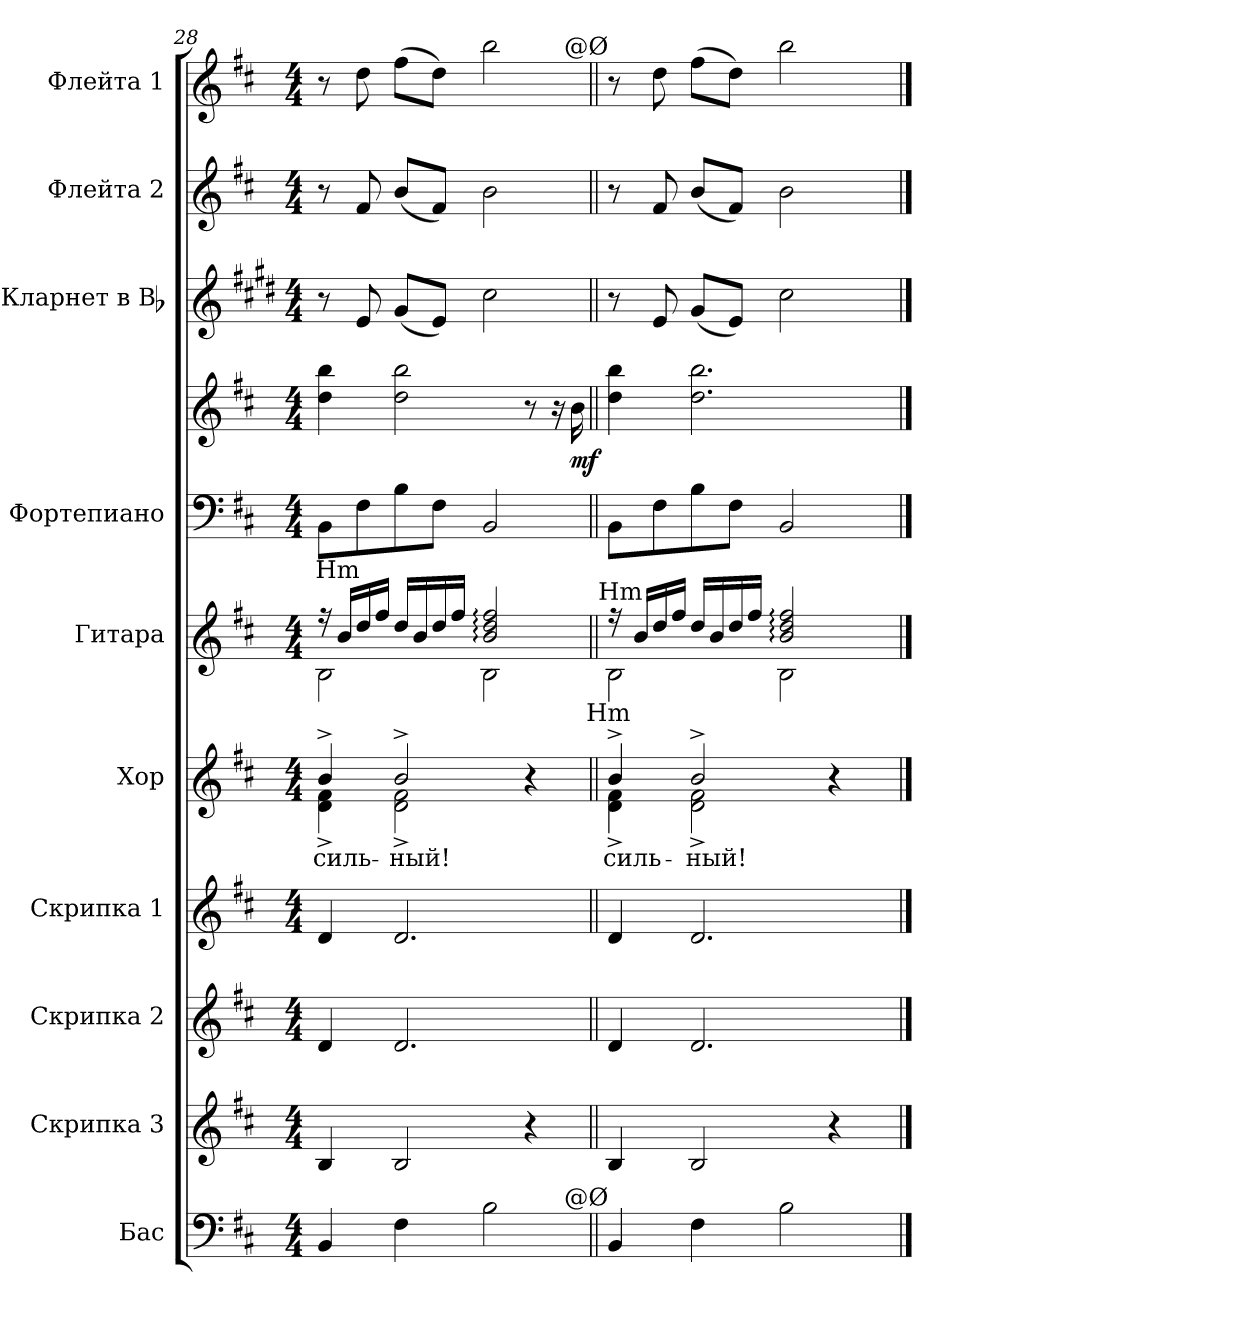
**kern	**kern	**kern	**kern	**kern	**text	**kern	**kern	**kern	**dynam	**kern	**kern	**kern
*part10	*part9	*part8	*part7	*part6	*part6	*part5	*part4	*part4	*part4	*part3	*part2	*part1
*staff11	*staff10	*staff9	*staff8	*staff7	*staff7	*staff6	*staff5	*staff4	*staff4/5	*staff3	*staff2	*staff1
*I"Бас	*I"Скрипка 3	*I"Скрипка 2	*I"Скрипка 1	*I"Хор	*	*I"Гитара	*I"Фортепиано	*	*	*I"Кларнет в Bb	*I"Флейта 2	*I"Флейта 1
*clefF4	*clefG2	*clefG2	*clefG2	*clefG2	*	*clefG2	*clefF4	*clefG2	*	*clefG2	*clefG2	*clefG2
*ITrd7c12	*	*	*	*	*	*ITrd7c12	*	*	*	*ITrd1c2	*	*
*k[f#c#]	*k[f#c#]	*k[f#c#]	*k[f#c#]	*k[f#c#]	*	*k[f#c#]	*k[f#c#]	*k[f#c#]	*	*k[f#c#]	*k[f#c#]	*k[f#c#]
*b:	*b:	*b:	*b:	*b:	*	*b:	*b:	*b:	*	*b:	*b:	*b:
*M4/4	*M4/4	*M4/4	*M4/4	*M4/4	*	*M4/4	*M4/4	*M4/4	*	*M4/4	*M4/4	*M4/4
=28	=28	=28	=28	=28	=28	=28	=28	=28	=28	=28	=28	=28
!	!	!	!	!LO:TX:a:cj:t=Hm	!	!	!	!	!	!	!	!
!	!	!	!	!	!LO:LY:b:color=#000000	!	!	!	!	!	!	!
*	*	*	*	*^	*	*^	*	*	*	*	*	*
4BBBi/	4Bi/	4di/	4di/	4b^i/	4di\^ 4f#i^	силь-	16r	2BBi\	8BBi\L	4ddi\ 4bbi	.	8r	8r	8r
!	!	!	!	!	!	!	!LO:TX:a:cj:t=Hm	!	!	!	!	!	!	!
.	.	.	.	.	.	.	16Bi/LL	.	.	.	.	.	.	.
.	.	.	.	.	.	.	16di/	.	8F#i\	.	.	8di/	8f#i/	8ddi\
.	.	.	.	.	.	.	16f#i/JJ	.	.	.	.	.	.	.
!	!	!	!	!	!	!LO:LY:b:color=#000000	!	!	!	!	!	!	!	!
4FF#i\	2Bi/	2.di/	2.di/	2b^i/	2di\^ 2f#i^	-ный!	16di/LL	.	8Bi\	2ddi\ 2bbi	.	(8f#i/L	(8bi/L	(8ff#i\L
.	.	.	.	.	.	.	16Bi/	.	.	.	.	.	.	.
.	.	.	.	.	.	.	16di/	.	8F#i\J	.	.	8di/J)	8f#i/J)	8ddi\J)
.	.	.	.	.	.	.	16f#i/JJ	.	.	.	.	.	.	.
2BBi\	.	.	.	.	.	.	2Bi/: 2di: 2f#i:	2BBi\	2BBi/	.	.	2bi\	2bi\	2bbi\
.	4r	.	.	4r	4ryy	.	.	.	.	8r	.	.	.	.
.	.	.	.	.	.	.	.	.	.	16r	.	.	.	.
.	.	.	.	.	.	.	.	.	.	16bi\	mf	.	.	.
*	*	*	*	*	*	*	*v	*v	*	*	*	*	*	*
=29||	=29||	=29||	=29||	=29||	=29||	=29||	=29||	=29||	=29||	=29||	=29||	=29||	=29||
!	!	!	!	!	!	!	!	!	!	!	!	!	!LO:TX:a:rj:t=@Ø
!	!	!	!	!LO:TX:a:cj:t=Hm	!	!	!	!	!	!	!	!	!
!LO:TX:a:rj:t=@Ø	!	!	!	!	!	!	!	!	!	!	!	!	!
!	!	!	!	!	!	!LO:LY:b:color=#000000	!	!	!	!	!	!	!
*	*	*	*	*	*	*	*^	*	*	*	*	*	*
*	*	*	*	*	*	*	*	*^	*	*	*	*	*	*
4BBBi/	4Bi/	4di/	4di/	4b^i/	4di\^ 4f#i^	силь-	16r	2BBi\	64ryy	8BBi\L	4ddi\ 4bbi	.	8r	8r	8r
.	.	.	.	.	.	.	.	.	256ryy	.	.	.	.	.	.
.	.	.	.	.	.	.	.	.	1024ryy	.	.	.	.	.	.
!	!	!	!	!	!	!	!	!	!LO:TX:a:cj:t=Hm	!	!	!	!	!	!
.	.	.	.	.	.	.	.	.	2ryy	.	.	.	.	.	.
.	.	.	.	.	.	.	16Bi/LL	.	.	.	.	.	.	.	.
.	.	.	.	.	.	.	16di/	.	.	8F#i\	.	.	8di/	8f#i/	8ddi\
.	.	.	.	.	.	.	16f#i/JJ	.	.	.	.	.	.	.	.
!	!	!	!	!	!	!LO:LY:b:color=#000000	!	!	!	!	!	!	!	!	!
4FF#i\	2Bi/	2.di/	2.di/	2b^i/	2di\^ 2f#i^	-ный!	16di/LL	.	.	8Bi\	2.ddi\ 2.bbi	.	(8f#i/L	(8bi/L	(8ff#i\L
.	.	.	.	.	.	.	16Bi/	.	.	.	.	.	.	.	.
.	.	.	.	.	.	.	16di/	.	.	8F#i\J	.	.	8di/J)	8f#i/J)	8ddi\J)
.	.	.	.	.	.	.	16f#i/JJ	.	.	.	.	.	.	.	.
2BBi\	.	.	.	.	.	.	2Bi/: 2di: 2f#i:	2BBi\	.	2BBi/	.	.	2bi\	2bi\	2bbi\
.	.	.	.	.	.	.	.	.	4ryy	.	.	.	.	.	.
.	4r	.	.	4r	4ryy	.	.	.	.	.	.	.	.	.	.
.	.	.	.	.	.	.	.	.	8ryy	.	.	.	.	.	.
.	.	.	.	.	.	.	.	.	16ryy	.	.	.	.	.	.
.	.	.	.	.	.	.	.	.	32ryy	.	.	.	.	.	.
.	.	.	.	.	.	.	.	.	128ryy	.	.	.	.	.	.
.	.	.	.	.	.	.	.	.	512.ryy	.	.	.	.	.	.
*	*	*	*	*v	*v	*	*	*	*	*	*	*	*	*	*
*	*	*	*	*	*	*v	*v	*v	*	*	*	*	*	*
==	==	==	==	==	==	==	==	==	==	==	==	==
*-	*-	*-	*-	*-	*-	*-	*-	*-	*-	*-	*-	*-
